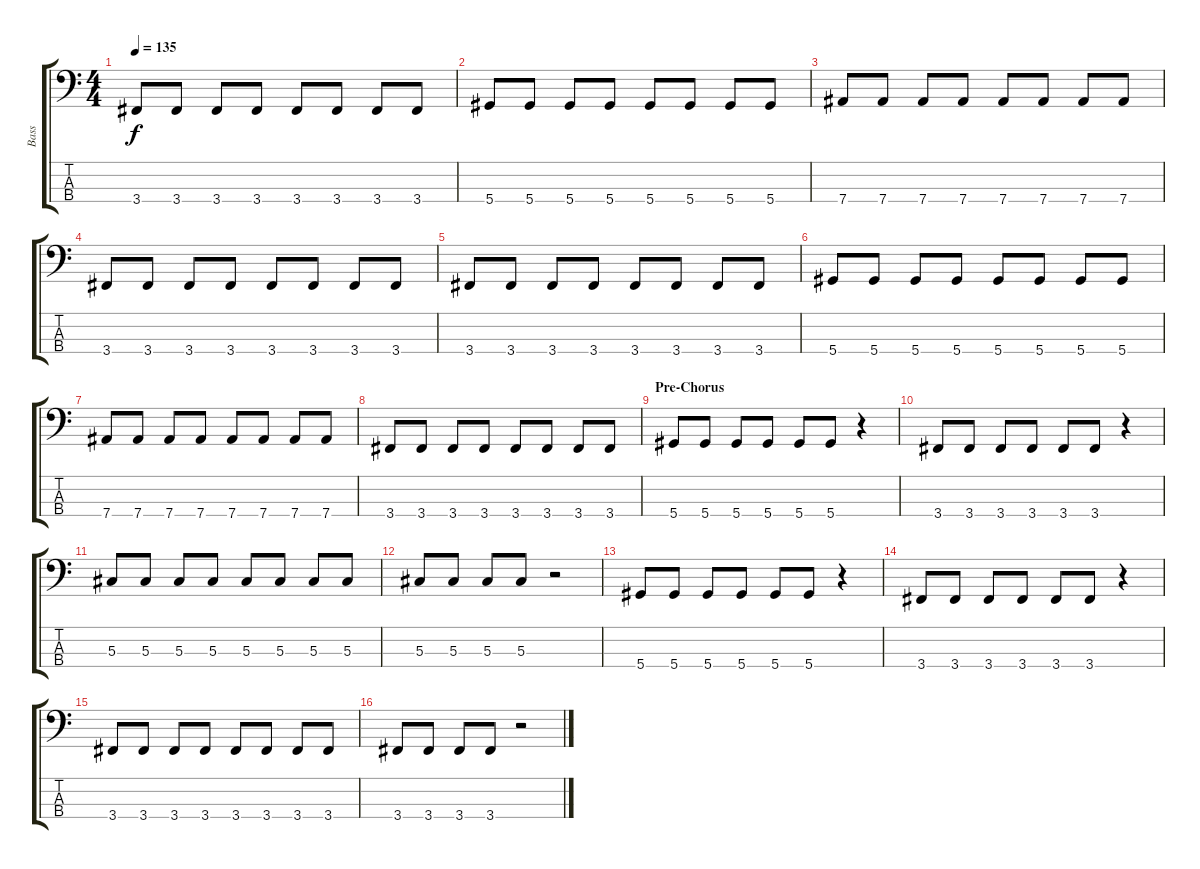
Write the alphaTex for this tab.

\track ("Bass" "Bass") {instrument electricbasspick}
\staff {score tabs}
\tuning (Gb2 Db2 Ab1 Eb1) {hide}
\ts (4 4)
\tempo 135
\clef f4
\ks c
3.4.8{dy f} 3.4.8 3.4.8 3.4.8 3.4.8 3.4.8 3.4.8 3.4.8 |
5.4.8 5.4.8 5.4.8 5.4.8 5.4.8 5.4.8 5.4.8 5.4.8 |
7.4.8 7.4.8 7.4.8 7.4.8 7.4.8 7.4.8 7.4.8 7.4.8 |
3.4.8 3.4.8 3.4.8 3.4.8 3.4.8 3.4.8 3.4.8 3.4.8 |
3.4.8 3.4.8 3.4.8 3.4.8 3.4.8 3.4.8 3.4.8 3.4.8 |
5.4.8 5.4.8 5.4.8 5.4.8 5.4.8 5.4.8 5.4.8 5.4.8 |
7.4.8 7.4.8 7.4.8 7.4.8 7.4.8 7.4.8 7.4.8 7.4.8 |
3.4.8 3.4.8 3.4.8 3.4.8 3.4.8 3.4.8 3.4.8 3.4.8 |
\section ("" "Pre-Chorus")
5.4.8 5.4.8 5.4.8 5.4.8 5.4.8 5.4.8 r.4 |
3.4.8 3.4.8 3.4.8 3.4.8 3.4.8 3.4.8 r.4 |
5.3.8 5.3.8 5.3.8 5.3.8 5.3.8 5.3.8 5.3.8 5.3.8 |
5.3.8 5.3.8 5.3.8 5.3.8 r.2 |
5.4.8 5.4.8 5.4.8 5.4.8 5.4.8 5.4.8 r.4 |
3.4.8 3.4.8 3.4.8 3.4.8 3.4.8 3.4.8 r.4 |
3.4.8 3.4.8 3.4.8 3.4.8 3.4.8 3.4.8 3.4.8 3.4.8 |
3.4.8 3.4.8 3.4.8 3.4.8 r.2
